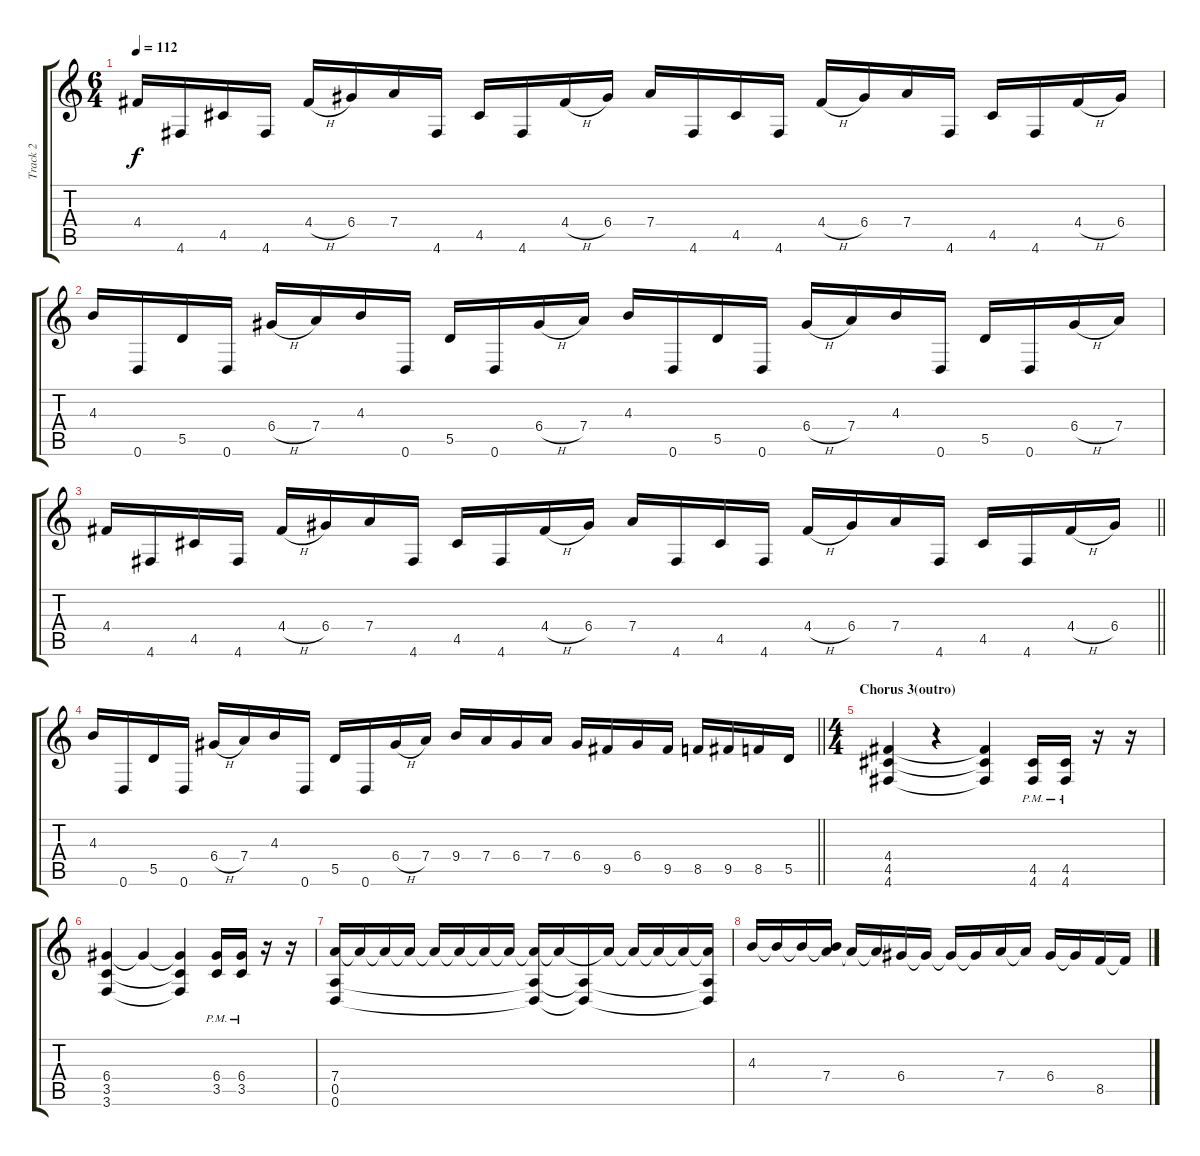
\track ("Track 2" "Track 2") {instrument distortionguitar}
\staff {score tabs}
\tuning (E4 B3 G3 D3 A2 D2) {hide}
\ts (6 4)
\tempo 112
\clef g2
\ks c
4.4.16{dy f} 4.6.16 4.5.16 4.6.16 4.4{h}.16 6.4.16 7.4.16 4.6.16 4.5.16 4.6.16 4.4{h}.16 6.4.16 7.4.16 4.6.16 4.5.16 4.6.16 4.4{h}.16 6.4.16 7.4.16 4.6.16 4.5.16 4.6.16 4.4{h}.16 6.4.16 |
4.3.16 0.6.16 5.5.16 0.6.16 6.4{h}.16 7.4.16 4.3.16 0.6.16 5.5.16 0.6.16 6.4{h}.16 7.4.16 4.3.16 0.6.16 5.5.16 0.6.16 6.4{h}.16 7.4.16 4.3.16 0.6.16 5.5.16 0.6.16 6.4{h}.16 7.4.16 |
\barLineRight lightlight
4.4.16 4.6.16 4.5.16 4.6.16 4.4{h}.16 6.4.16 7.4.16 4.6.16 4.5.16 4.6.16 4.4{h}.16 6.4.16 7.4.16 4.6.16 4.5.16 4.6.16 4.4{h}.16 6.4.16 7.4.16 4.6.16 4.5.16 4.6.16 4.4{h}.16 6.4.16 |
\section ("" "")
\barLineRight lightlight
4.3.16 0.6.16 5.5.16 0.6.16 6.4{h}.16 7.4.16 4.3.16 0.6.16 5.5.16 0.6.16 6.4{h}.16 7.4.16 9.4.16 7.4.16 6.4.16 7.4.16 6.4.16 9.5.16 6.4.16 9.5.16 8.5.16 9.5.16 8.5.16 5.5.16 |
\ts (4 4)
\section ("" "Chorus 3(outro)")
(4.4 4.5 4.6).4 r.4 (4.4{t} 4.5{t} 4.6{t}).4 (4.5{pm} 4.6{pm}).16 (4.5{pm} 4.6{pm}).16 r.16 r.16 |
(6.4 3.5 3.6).4 6.4{t}.4 (6.4{t} 3.5{t} 3.6{t}).4 (6.4{pm} 3.5{pm}).16 (6.4{pm} 3.5{pm}).16 r.16 r.16 |
(7.4 0.5 0.6).16 7.4{t}.16 7.4{t}.16 7.4{t}.16 7.4{t}.16 7.4{t}.16 7.4{t}.16 7.4{t}.16 (7.4{t} 0.5{t} 0.6{t}).16 7.4{t}.16 (0.5{t} 0.6{t}).16 7.4{t}.16 7.4{t}.16 7.4{t}.16 7.4{t}.16 (7.4{t} 0.5{t} 0.6{t}).16 |
4.3.16 4.3{t}.16 4.3{t}.16 (4.3{t} 7.4).16 7.4{t}.16 7.4{t}.16 6.4.16 6.4{t}.16 6.4{t}.16 6.4{t}.16 7.4.16 7.4{t}.16 6.4.16 6.4{t}.16 8.5.16 8.5{t}.16
